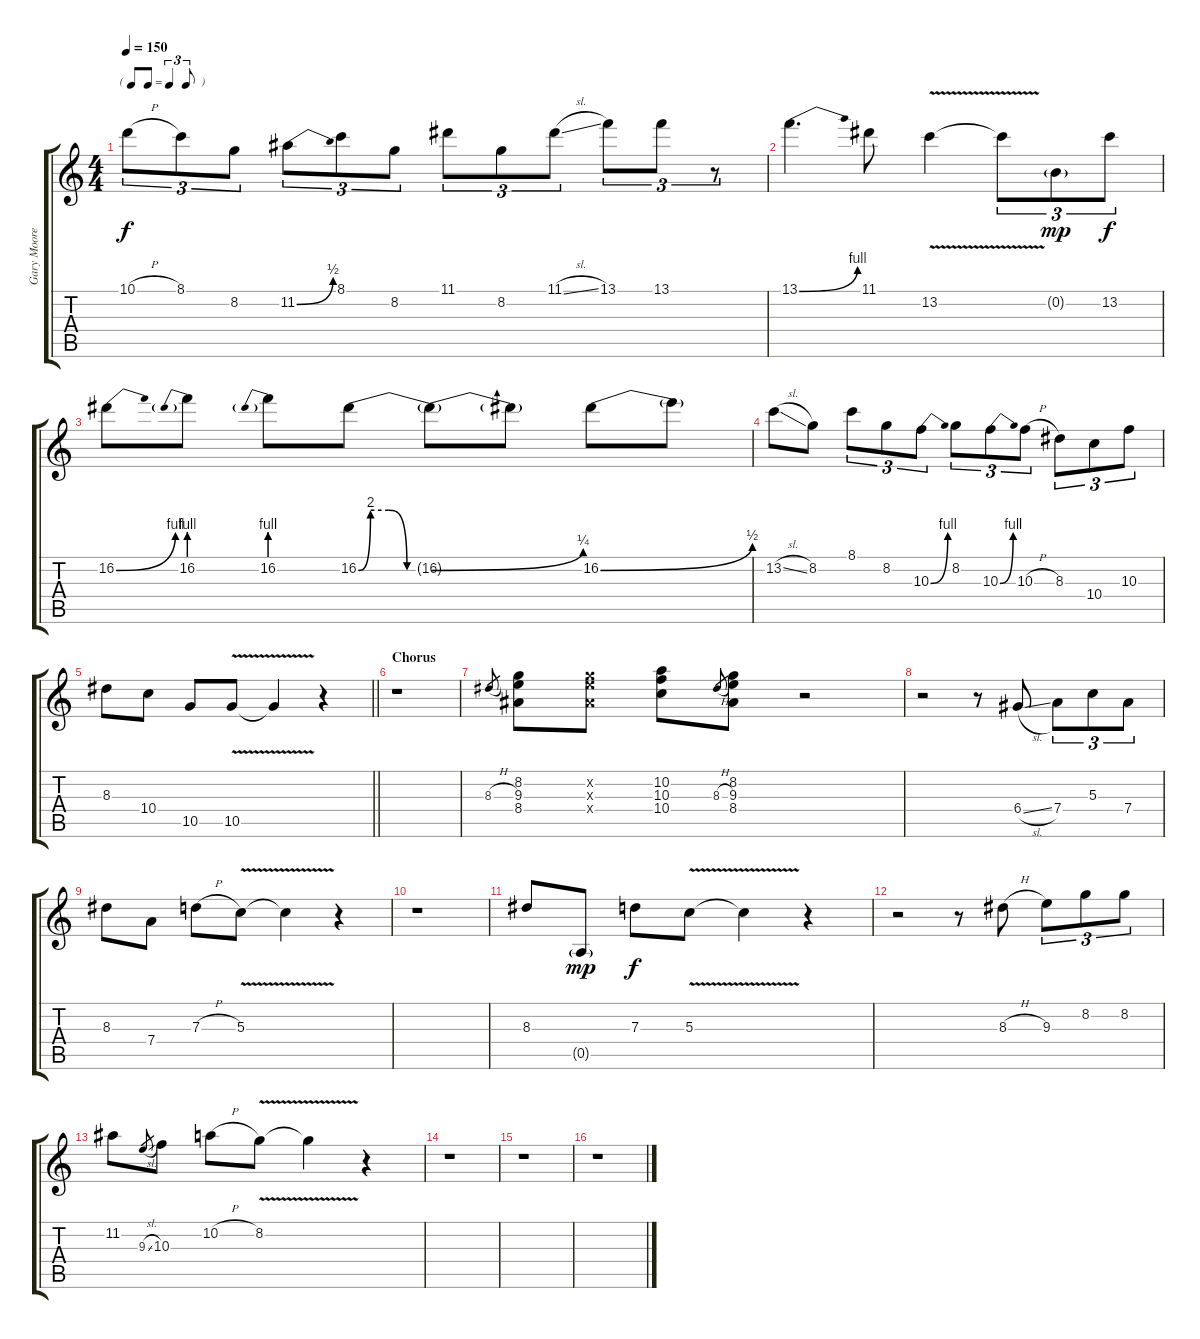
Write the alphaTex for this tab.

\track ("Gary Moore - overdrive elctric" "Gary Moore") {instrument overdrivenguitar}
\staff {score tabs}
\tuning (E4 B3 G3 D3 A2 E2) {hide}
\ts (4 4)
\tf triplet8th
\tempo 150
\clef g2
\ks c
10.1{h}.8{tu (3 2) dy f} 8.1.8{tu (3 2)} 8.2.8{tu (3 2)} 11.2{be (bend 0 0 60 2)}.8{tu (3 2)} 8.1.8{tu (3 2)} 8.2.8{tu (3 2)} 11.1.8{tu (3 2)} 8.2.8{tu (3 2)} 11.1{sl}.8{tu (3 2)} 13.1.8{tu (3 2)} 13.1.8{tu (3 2)} r.8{tu (3 2)} |
13.1{be (bend 0 0 60 4)}.4{d} 11.1.8 13.2{v}.4 13.2{v t}.8{tu (3 2)} 0.2{g}.8{tu (3 2) dy mp} 13.2.8{tu (3 2) dy f} |
16.2{be (bend 0 0 60 4)}.8 16.2{be (prebend 0 4 60 4)}.8 16.2{be (prebend 0 4 60 4)}.8 16.2{be (custom 0 0 10 8 25 8 40 0 60 0)}.8 16.2{be (bend 0 0 60 1) t}.8 16.2{t}.8 16.2{be (bend 0 0 60 2)}.8 16.2{t}.8 |
13.2{sl}.8 8.2.8 8.1.8{tu (3 2)} 8.2.8{tu (3 2)} 10.3{be (bend 0 0 60 4)}.8{tu (3 2)} 8.2.8{tu (3 2)} 10.3{be (bend 0 0 60 4)}.8{tu (3 2)} 10.3{h}.8{tu (3 2)} 8.3.8{tu (3 2)} 10.4.8{tu (3 2)} 10.3.8{tu (3 2)} |
\barLineRight lightlight
8.3.8 10.4.8 10.5.8 10.5{v}.8 10.5{v t}.4 r.4 |
\section ("" "Chorus")
r.1 |
8.3{h}.8{gr} (8.2 9.3 8.4).8 (8.2{x} 9.3{x} 8.4{x}).8 (10.2 10.3 10.4).8 8.3{h}.8{gr} (8.2 9.3 8.4).8 r.2 |
r.2 r.8 6.4{sl}.8 7.4.8{tu (3 2)} 5.3.8{tu (3 2)} 7.4.8{tu (3 2)} |
8.3.8 7.4.8 7.3{h}.8 5.3{v}.8 5.3{v t}.4 r.4 |
r.1 |
8.3.8 0.5{g}.8{dy mp} 7.3.8{dy f} 5.3{v}.8 5.3{v t}.4 r.4 |
r.2 r.8 8.3{h}.8 9.3.8{tu (3 2)} 8.2.8{tu (3 2)} 8.2.8{tu (3 2)} |
11.2.8 9.3{sl}.8{gr} 10.3.8 10.2{h}.8 8.2{v}.8 8.2{v t}.4 r.4 |
r.1 |
r.1 |
r.1
